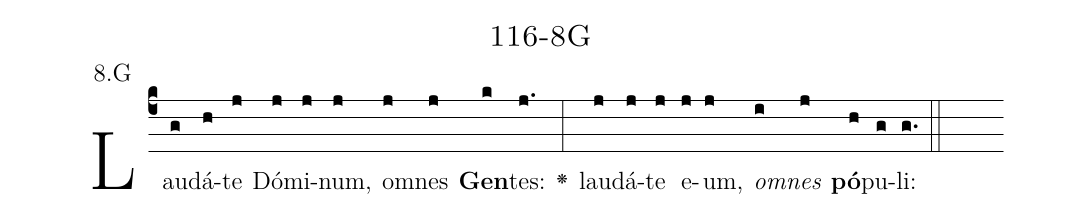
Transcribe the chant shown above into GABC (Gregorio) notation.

name: 116-8G;
annotation: 8.G;
%%
(c4)Lau(g)dá(h)te(j) Dó(j)mi(j)num,(j) om(j)nes(j) <b>Gen</b>(k)tes:(j.) <v>\greheightstar</v>(:) lau(j)dá(j)te(j) e(j)um,(j) <i>om</i>(i)<i>nes</i>(j) <b>pó</b>(h)pu(g)li:(g.) (::)


%E(j) u(j) o(i) u(j) a(h) e.(g.) (::)
